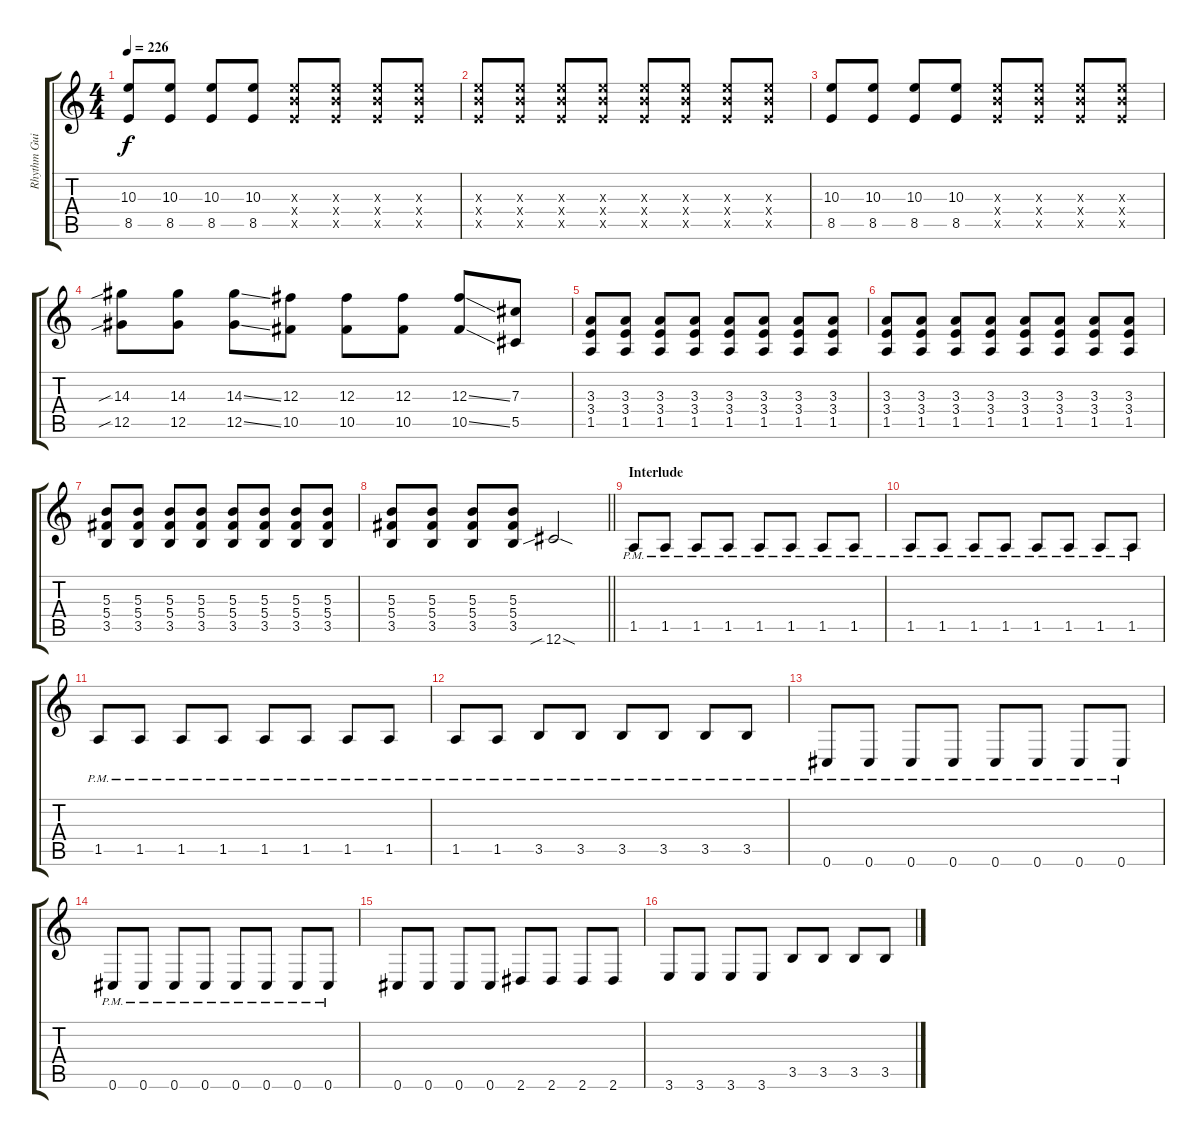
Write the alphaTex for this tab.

\track ("Rhythm Guitar II" "Rhythm Gui") {instrument overdrivenguitar}
\staff {score tabs}
\tuning (Eb4 Bb3 Gb3 Db3 Ab2 Db2) {hide}
\ts (4 4)
\tempo 226
\clef g2
\ks c
(10.3 8.5).8{dy f} (10.3 8.5).8 (10.3 8.5).8 (10.3 8.5).8 (10.3{x} 10.4{x} 8.5{x}).8 (10.3{x} 10.4{x} 8.5{x}).8 (10.3{x} 10.4{x} 8.5{x}).8 (10.3{x} 10.4{x} 8.5{x}).8 |
(10.3{x} 10.4{x} 8.5{x}).8 (10.3{x} 10.4{x} 8.5{x}).8 (10.3{x} 10.4{x} 8.5{x}).8 (10.3{x} 10.4{x} 8.5{x}).8 (10.3{x} 10.4{x} 8.5{x}).8 (10.3{x} 10.4{x} 8.5{x}).8 (10.3{x} 10.4{x} 8.5{x}).8 (10.3{x} 10.4{x} 8.5{x}).8 |
(10.3 8.5).8 (10.3 8.5).8 (10.3 8.5).8 (10.3 8.5).8 (10.3{x} 10.4{x} 8.5{x}).8 (10.3{x} 10.4{x} 8.5{x}).8 (10.3{x} 10.4{x} 8.5{x}).8 (10.3{x} 10.4{x} 8.5{x}).8 |
(14.3{sib} 12.5{sib}).8 (14.3 12.5).8 (14.3{ss} 12.5{ss}).8 (12.3 10.5).8 (12.3 10.5).8 (12.3 10.5).8 (12.3{ss} 10.5{ss}).8 (7.3 5.5).8 |
(3.3 3.4 1.5).8 (3.3 3.4 1.5).8 (3.3 3.4 1.5).8 (3.3 3.4 1.5).8 (3.3 3.4 1.5).8 (3.3 3.4 1.5).8 (3.3 3.4 1.5).8 (3.3 3.4 1.5).8 |
(3.3 3.4 1.5).8 (3.3 3.4 1.5).8 (3.3 3.4 1.5).8 (3.3 3.4 1.5).8 (3.3 3.4 1.5).8 (3.3 3.4 1.5).8 (3.3 3.4 1.5).8 (3.3 3.4 1.5).8 |
(5.3 5.4 3.5).8 (5.3 5.4 3.5).8 (5.3 5.4 3.5).8 (5.3 5.4 3.5).8 (5.3 5.4 3.5).8 (5.3 5.4 3.5).8 (5.3 5.4 3.5).8 (5.3 5.4 3.5).8 |
\barLineRight lightlight
(5.3 5.4 3.5).8 (5.3 5.4 3.5).8 (5.3 5.4 3.5).8 (5.3 5.4 3.5).8 12.6{sib sod}.2 |
\section ("" "Interlude")
1.5{pm}.8 1.5{pm}.8 1.5{pm}.8 1.5{pm}.8 1.5{pm}.8 1.5{pm}.8 1.5{pm}.8 1.5{pm}.8 |
1.5{pm}.8 1.5{pm}.8 1.5{pm}.8 1.5{pm}.8 1.5{pm}.8 1.5{pm}.8 1.5{pm}.8 1.5{pm}.8 |
1.5{pm}.8 1.5{pm}.8 1.5{pm}.8 1.5{pm}.8 1.5{pm}.8 1.5{pm}.8 1.5{pm}.8 1.5{pm}.8 |
1.5{pm}.8 1.5{pm}.8 3.5{pm}.8 3.5{pm}.8 3.5{pm}.8 3.5{pm}.8 3.5{pm}.8 3.5{pm}.8 |
0.6{pm}.8 0.6{pm}.8 0.6{pm}.8 0.6{pm}.8 0.6{pm}.8 0.6{pm}.8 0.6{pm}.8 0.6{pm}.8 |
0.6{pm}.8 0.6{pm}.8 0.6{pm}.8 0.6{pm}.8 0.6{pm}.8 0.6{pm}.8 0.6{pm}.8 0.6{pm}.8 |
0.6.8 0.6.8 0.6.8 0.6.8 2.6.8 2.6.8 2.6.8 2.6.8 |
3.6.8 3.6.8 3.6.8 3.6.8 3.5.8 3.5.8 3.5.8 3.5.8
